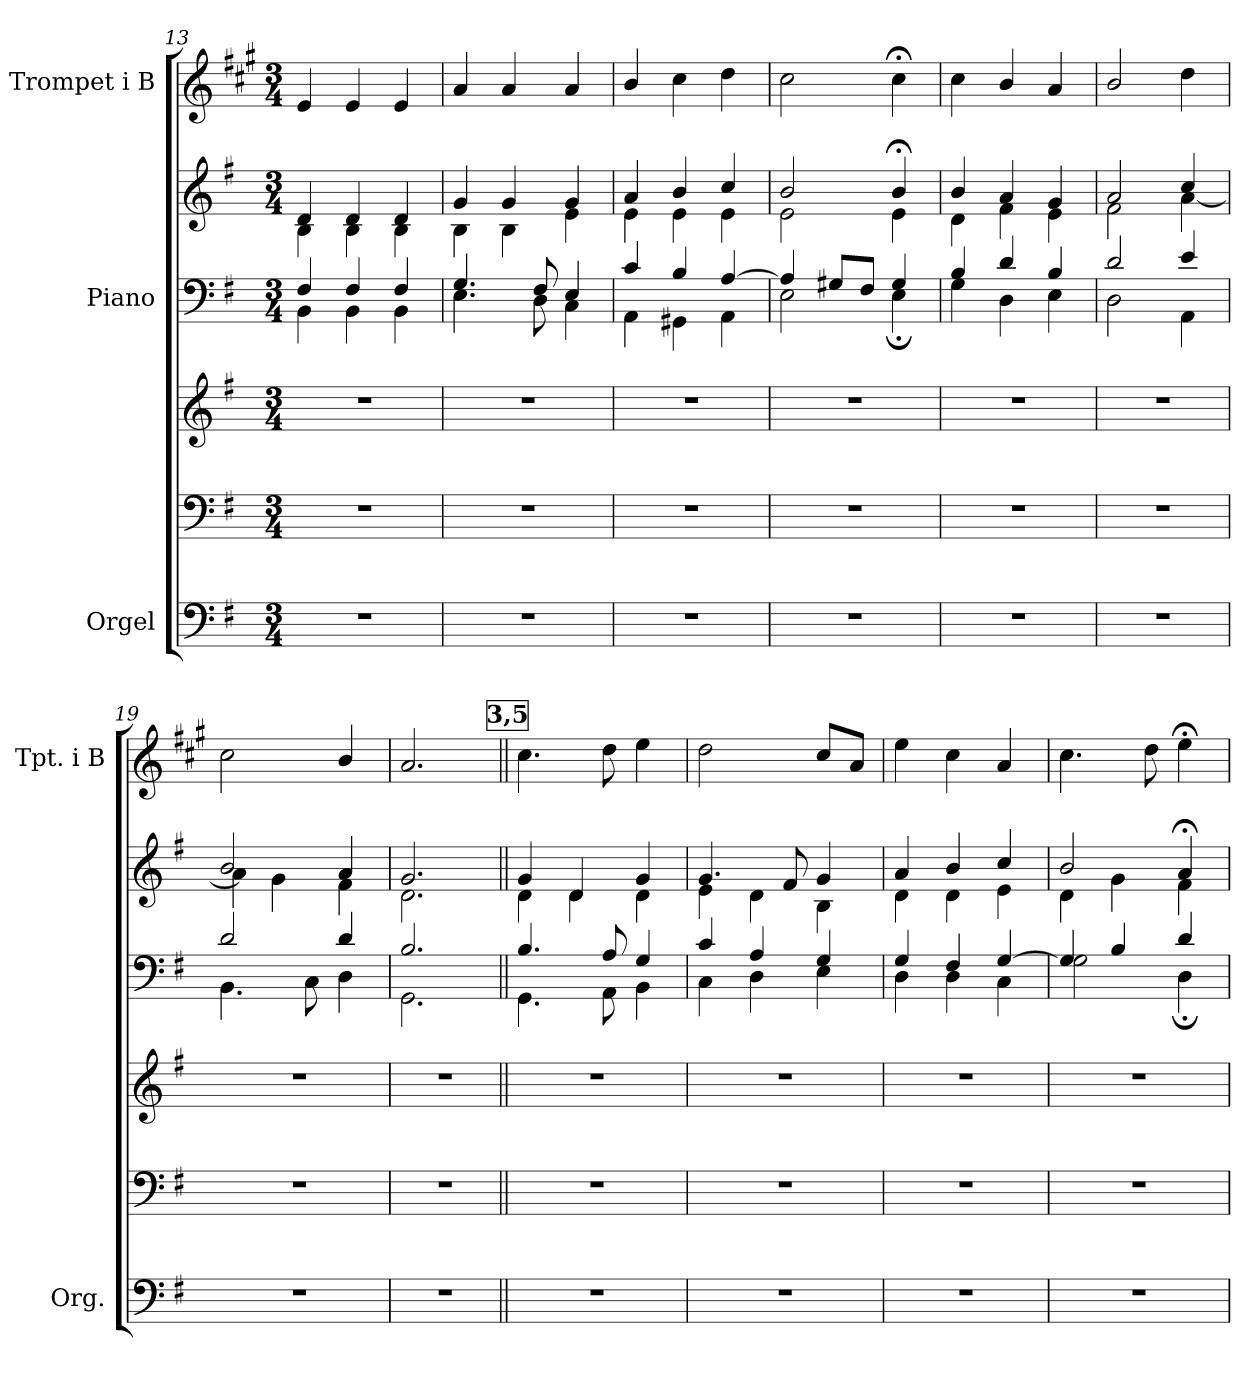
**kern	**kern	**kern	**kern	**kern	**kern
*part3	*part3	*part3	*part2	*part2	*part1
*staff6	*staff5	*staff4	*staff3	*staff2	*staff1
*I"Orgel	*	*	*I"Piano	*	*I"Trompet  i B
*I'Org.	*	*	*	*	*I'Tpt. i B
*clefF4	*clefF4	*clefG2	*clefF4	*clefG2	*clefG2
*	*	*	*	*	*ITrd1c2
*k[f#]	*k[f#]	*k[f#]	*k[f#]	*k[f#]	*k[f#]
*M3/4	*M3/4	*M3/4	*M3/4	*M3/4	*M3/4
=13	=13	=13	=13	=13	=13
*	*	*	*^	*^	*
2.r	2.r	2.r	4F#/	4BB\	4d/	4B\	4d/
.	.	.	4F#/	4BB\	4d/	4B\	4d/
.	.	.	4F#/	4BB\	4d/	4B\	4d/
=14	=14	=14	=14	=14	=14	=14	=14
2.r	2.r	2.r	4.G/	4.E\	4g/	4B\	4g/
.	.	.	.	.	4g/	4B\	4g/
.	.	.	8F#/	8D\	.	.	.
.	.	.	4E/	4C\	4g/	4e\	4g/
=15	=15	=15	=15	=15	=15	=15	=15
2.r	2.r	2.r	4c/	4AA\	4a/	4e\	4a/
.	.	.	4B/	4GG#X\	4b/	4e\	4b\
.	.	.	[4A/	4AA\	4cc/	4e\	4cc\
!!LO:LB:g=z
=16	=16	=16	=16	=16	=16	=16	=16
2.r	2.r	2.r	4A/]	2E\	2b/	2e\	2b\
.	.	.	8G#X/L	.	.	.	.
.	.	.	8F#/J	.	.	.	.
.	.	.	4G#/	4E;\	4b;</	4e\	4b;<\
=17	=17	=17	=17	=17	=17	=17	=17
2.r	2.r	2.r	4B/	4G\	4b/	4d\	4b\
.	.	.	4d/	4D\	4a/	4f#\	4a/
.	.	.	4B/	4E\	4g/	4e\	4g/
=18	=18	=18	=18	=18	=18	=18	=18
2.r	2.r	2.r	2d/	2D\	2a/	2f#\	2a/
.	.	.	4e/	4AA\	4cc/	[4a\	4cc\
=19	=19	=19	=19	=19	=19	=19	=19
2.r	2.r	2.r	2d/	4.BB\	2b/	4a\]	2b\
.	.	.	.	.	.	4g\	.
.	.	.	.	8C\	.	.	.
.	.	.	4d/	4D\	4a/	4f#\	4a/
=20	=20	=20	=20	=20	=20	=20	=20
2.r	2.r	2.r	2.B/	2.GG\	2.g/	2.d\	2.g/
!!LO:PB:g=z
!!LO:REH:place=s1:a:B:fs=14:t=3,5
=21||	=21||	=21||	=21||	=21||	=21||	=21||	=21||
2.r	2.r	2.r	4.B/	4.GG\	4g/	4d\	4.b\
.	.	.	.	.	4d/	4d\	.
.	.	.	8A/	8AA\	.	.	8cc\
.	.	.	4G/	4BB\	4g/	4d\	4dd\
=22	=22	=22	=22	=22	=22	=22	=22
2.r	2.r	2.r	4c/	4C\	4.g/	4e\	2cc\
.	.	.	4A/	4D\	.	4d\	.
.	.	.	.	.	8f#/	.	.
.	.	.	4G/	4E\	4g/	4B\	8b/L
.	.	.	.	.	.	.	8g/J
=23	=23	=23	=23	=23	=23	=23	=23
2.r	2.r	2.r	4G/	4D\	4a/	4d\	4dd\
.	.	.	4F#/	4D\	4b/	4d\	4b\
.	.	.	[4G/	4C\	4cc/	4e\	4g/
=24	=24	=24	=24	=24	=24	=24	=24
2.r	2.r	2.r	4G/]	2G\	2b/	4d\	4.b\
.	.	.	4B/	.	.	4g\	.
.	.	.	.	.	.	.	8cc\
.	.	.	4d/	4D;\	4a;</	4f#\	4dd;<\
*	*	*	*v	*v	*	*	*
*	*	*	*	*v	*v	*
=	=	=	=	=	=
*-	*-	*-	*-	*-	*-
